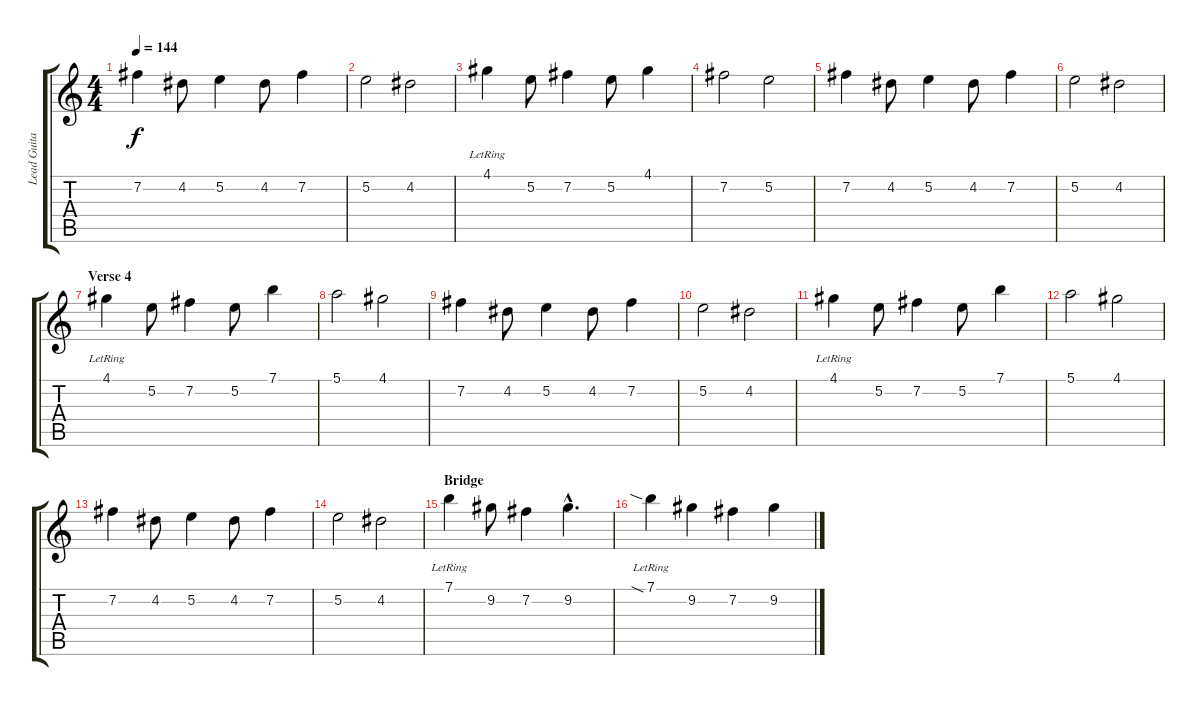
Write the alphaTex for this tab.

\track ("Lead Guitar" "Lead Guita") {instrument electricguitarjazz}
\staff {score tabs}
\tuning (E4 B3 G3 D3 A2 E2) {hide}
\ts (4 4)
\tempo 144
\clef g2
\ks c
7.2.4{dy f} 4.2.8 5.2.4 4.2.8 7.2.4 |
5.2.2 4.2.2 |
4.1{lr}.4 5.2.8 7.2.4 5.2.8 4.1.4 |
7.2.2 5.2.2 |
7.2.4 4.2.8 5.2.4 4.2.8 7.2.4 |
5.2.2 4.2.2 |
\section ("" "Verse 4")
4.1{lr}.4 5.2.8 7.2.4 5.2.8 7.1.4 |
5.1.2 4.1.2 |
7.2.4 4.2.8 5.2.4 4.2.8 7.2.4 |
5.2.2 4.2.2 |
4.1{lr}.4 5.2.8 7.2.4 5.2.8 7.1.4 |
5.1.2 4.1.2 |
7.2.4 4.2.8 5.2.4 4.2.8 7.2.4 |
5.2.2 4.2.2 |
\section ("" "Bridge")
7.1{lr}.4 9.2.8 7.2.4 9.2{hac}.4{d} |
7.1{sia lr}.4 9.2.4 7.2.4 9.2.4
